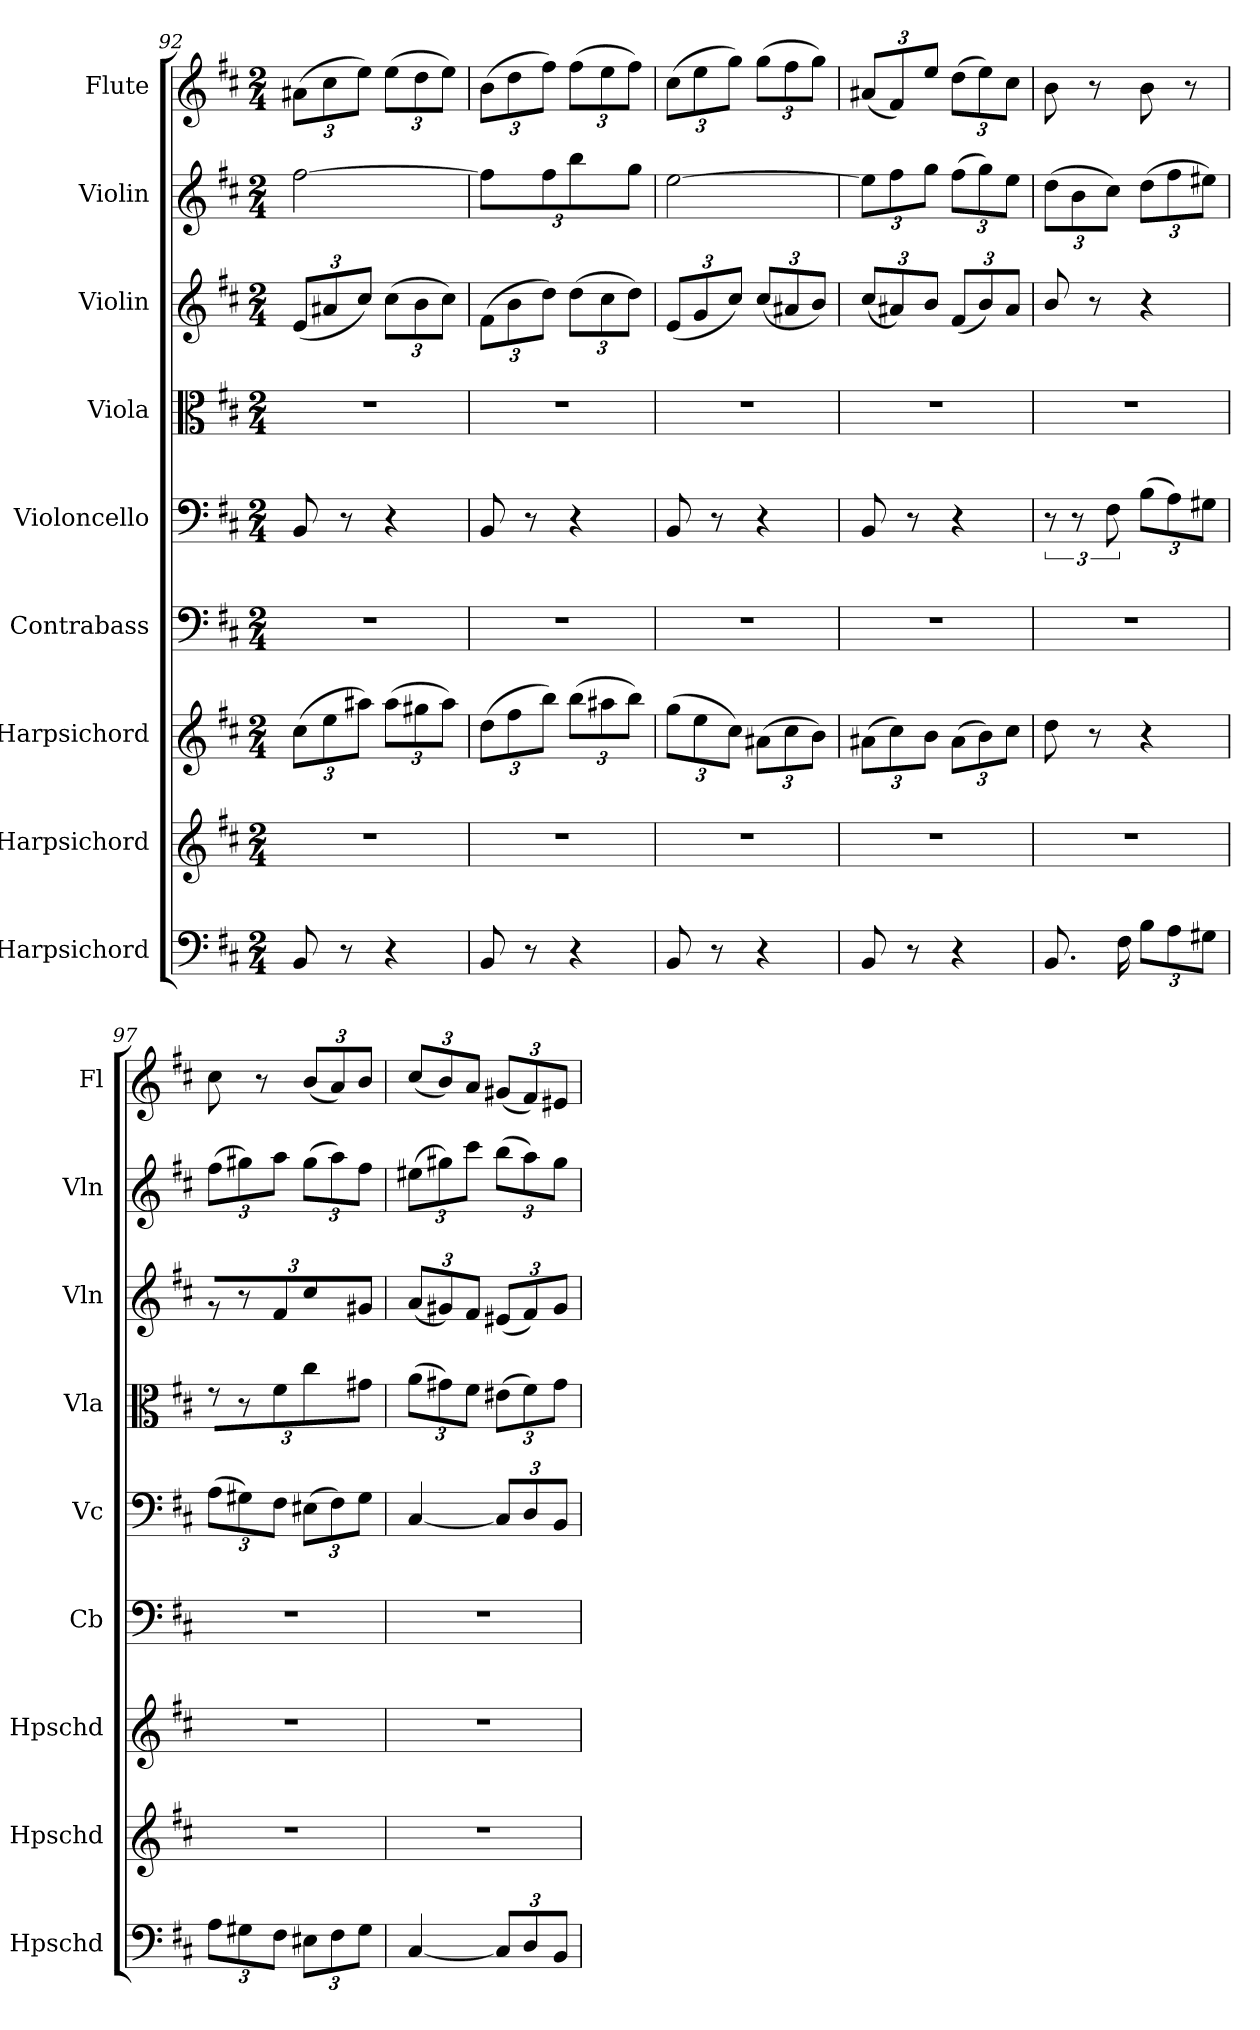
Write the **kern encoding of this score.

**kern	**kern	**kern	**kern	**kern	**kern	**kern	**kern	**kern
*part9	*part8	*part7	*part6	*part5	*part4	*part3	*part2	*part1
*staff9	*staff8	*staff7	*staff6	*staff5	*staff4	*staff3	*staff2	*staff1
*I"Harpsichord	*I"Harpsichord	*I"Harpsichord	*I"Contrabass	*I"Violoncello	*I"Viola	*I"Violin	*I"Violin	*I"Flute
*I'Hpschd	*I'Hpschd	*I'Hpschd	*I'Cb	*I'Vc	*I'Vla	*I'Vln	*I'Vln	*I'Fl
*clefF4	*clefG2	*clefG2	*clefF4	*clefF4	*clefC3	*clefG2	*clefG2	*clefG2
*k[f#c#]	*k[f#c#]	*k[f#c#]	*k[f#c#]	*k[f#c#]	*k[f#c#]	*k[f#c#]	*k[f#c#]	*k[f#c#]
*D:	*D:	*D:	*D:	*D:	*D:	*D:	*D:	*D:
*M2/4	*M2/4	*M2/4	*M2/4	*M2/4	*M2/4	*M2/4	*M2/4	*M2/4
=92	=92	=92	=92	=92	=92	=92	=92	=92
8BB/	2r	(12cc#\L	2r	8BB/	2r	(12e/L	[2ff#\	(12a#X\L
.	.	12ee\	.	.	.	12a#X/	.	12cc#\
8r	.	.	.	8r	.	.	.	.
.	.	12aa#X\J)	.	.	.	12cc#/J)	.	12ee\J)
4r	.	(12aa#\L	.	4r	.	(12cc#\L	.	(12ee\L
.	.	12gg#X\	.	.	.	12b\	.	12dd\
.	.	12aa#\J)	.	.	.	12cc#\J)	.	12ee\J)
=93	=93	=93	=93	=93	=93	=93	=93	=93
8BB/	2r	(12dd\L	2r	8BB/	2r	(12f#\L	6ff#\]	(12b\L
.	.	12ff#\	.	.	.	12b\	.	12dd\
8r	.	.	.	8r	.	.	.	.
.	.	12bb\J)	.	.	.	12dd\J)	12ff#\J	12ff#\J)
4r	.	(12bb\L	.	4r	.	(12dd\L	6bb\	(12ff#\L
.	.	12aa#X\	.	.	.	12cc#\	.	12ee\
.	.	12bb\J)	.	.	.	12dd\J)	12gg\J	12ff#\J)
=94	=94	=94	=94	=94	=94	=94	=94	=94
8BB/	2r	(12gg\L	2r	8BB/	2r	(12e/L	[2ee\	(12cc#\L
.	.	12ee\	.	.	.	12g/	.	12ee\
8r	.	.	.	8r	.	.	.	.
.	.	12cc#\J)	.	.	.	12cc#/J)	.	12gg\J)
4r	.	(12a#X\L	.	4r	.	(12cc#/L	.	(12gg\L
.	.	12cc#\	.	.	.	12a#X/	.	12ff#\
.	.	12b\J)	.	.	.	12b/J)	.	12gg\J)
=95	=95	=95	=95	=95	=95	=95	=95	=95
8BB/	2r	(12a#X\L	2r	8BB/	2r	(12cc#/L	12ee\L]	(12a#X/L
.	.	12cc#\)	.	.	.	12a#X/)	12ff#\	12f#/)
8r	.	.	.	8r	.	.	.	.
.	.	12b\J	.	.	.	12b/J	12gg\J	12ee/J
4r	.	(12a#\L	.	4r	.	(12f#/L	(12ff#\L	(12dd\L
.	.	12b\)	.	.	.	12b/)	12gg\)	12ee\)
.	.	12cc#\J	.	.	.	12a#/J	12ee\J	12cc#\J
=96	=96	=96	=96	=96	=96	=96	=96	=96
8.BB/	2r	8dd\	2r	12r	2r	8b/	(12dd\L	8b\
.	.	.	.	12r	.	.	12b\	.
.	.	8r	.	.	.	8r	.	8r
.	.	.	.	12F#\	.	.	12cc#\J)	.
16F#\	.	.	.	.	.	.	.	.
12B\L	.	4r	.	(12B\L	.	4r	(12dd\L	8b\
12A\	.	.	.	12A\)	.	.	12ff#\	.
.	.	.	.	.	.	.	.	8r
12G#X\J	.	.	.	12G#X\J	.	.	12ee#X\J)	.
=97	=97	=97	=97	=97	=97	=97	=97	=97
12A\L	2r	2r	2r	(12A\L	12r	12r	(12ff#\L	8cc#\
12G#X\	.	.	.	12G#X\)	12r	12r	12gg#X\)	.
.	.	.	.	.	.	.	.	8r
12F#\J	.	.	.	12F#\J	12f#\	12f#/	12aa\J	.
12E#X\L	.	.	.	(12E#X\L	6cc#\	6cc#/	(12gg#\L	(12b/L
12F#\	.	.	.	12F#\)	.	.	12aa\)	12a/)
12G#\J	.	.	.	12G#\J	12g#X\J	12g#X/J	12ff#\J	12b/J
=98	=98	=98	=98	=98	=98	=98	=98	=98
[4C#/	2r	2r	2r	[4C#/	(12a\L	(12a/L	(12ee#X\L	(12cc#/L
.	.	.	.	.	12g#X\)	12g#X/)	12gg#X\)	12b/)
.	.	.	.	.	12f#\J	12f#/J	12ccc#\J	12a/J
12C#/L]	.	.	.	12C#/L]	(12e#X\L	(12e#X/L	(12bb\L	(12g#X/L
12D/	.	.	.	12D/	12f#\)	12f#/)	12aa\)	12f#/)
12BB/J	.	.	.	12BB/J	12g#\J	12g#/J	12gg#\J	12e#X/J
=	=	=	=	=	=	=	=	=
*-	*-	*-	*-	*-	*-	*-	*-	*-
